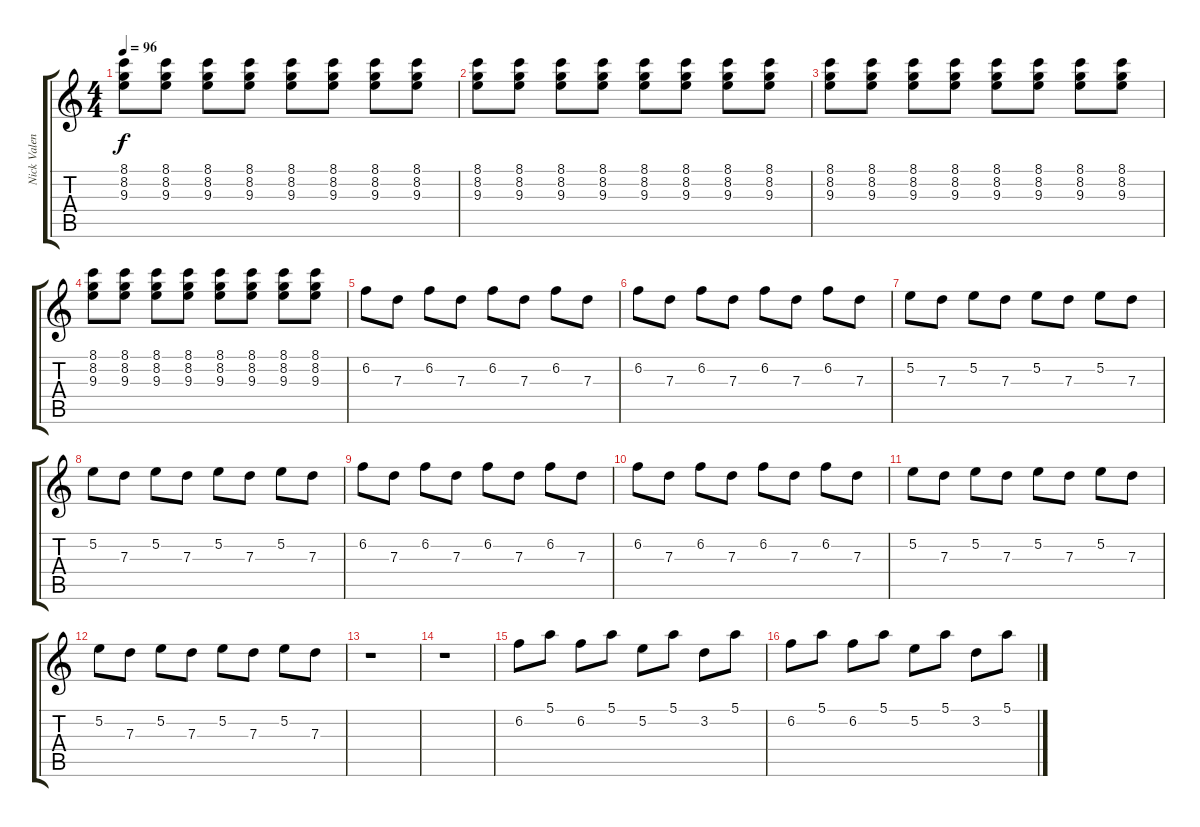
\track ("Nick Valensi" "Nick Valen") {instrument distortionguitar}
\staff {score tabs}
\tuning (E4 B3 G3 D3 A2 E2) {hide}
\ts (4 4)
\tempo 96
\clef g2
\ks c
(8.1 8.2 9.3).8{dy f} (8.1 8.2 9.3).8 (8.1 8.2 9.3).8 (8.1 8.2 9.3).8 (8.1 8.2 9.3).8 (8.1 8.2 9.3).8 (8.1 8.2 9.3).8 (8.1 8.2 9.3).8 |
(8.1 8.2 9.3).8 (8.1 8.2 9.3).8 (8.1 8.2 9.3).8 (8.1 8.2 9.3).8 (8.1 8.2 9.3).8 (8.1 8.2 9.3).8 (8.1 8.2 9.3).8 (8.1 8.2 9.3).8 |
(8.1 8.2 9.3).8 (8.1 8.2 9.3).8 (8.1 8.2 9.3).8 (8.1 8.2 9.3).8 (8.1 8.2 9.3).8 (8.1 8.2 9.3).8 (8.1 8.2 9.3).8 (8.1 8.2 9.3).8 |
(8.1 8.2 9.3).8 (8.1 8.2 9.3).8 (8.1 8.2 9.3).8 (8.1 8.2 9.3).8 (8.1 8.2 9.3).8 (8.1 8.2 9.3).8 (8.1 8.2 9.3).8 (8.1 8.2 9.3).8 |
6.2.8 7.3.8 6.2.8 7.3.8 6.2.8 7.3.8 6.2.8 7.3.8 |
6.2.8 7.3.8 6.2.8 7.3.8 6.2.8 7.3.8 6.2.8 7.3.8 |
5.2.8 7.3.8 5.2.8 7.3.8 5.2.8 7.3.8 5.2.8 7.3.8 |
5.2.8 7.3.8 5.2.8 7.3.8 5.2.8 7.3.8 5.2.8 7.3.8 |
6.2.8 7.3.8 6.2.8 7.3.8 6.2.8 7.3.8 6.2.8 7.3.8 |
6.2.8 7.3.8 6.2.8 7.3.8 6.2.8 7.3.8 6.2.8 7.3.8 |
5.2.8 7.3.8 5.2.8 7.3.8 5.2.8 7.3.8 5.2.8 7.3.8 |
5.2.8 7.3.8 5.2.8 7.3.8 5.2.8 7.3.8 5.2.8 7.3.8 |
r.1 |
r.1 |
6.2.8 5.1.8 6.2.8 5.1.8 5.2.8 5.1.8 3.2.8 5.1.8 |
6.2.8 5.1.8 6.2.8 5.1.8 5.2.8 5.1.8 3.2.8 5.1.8
